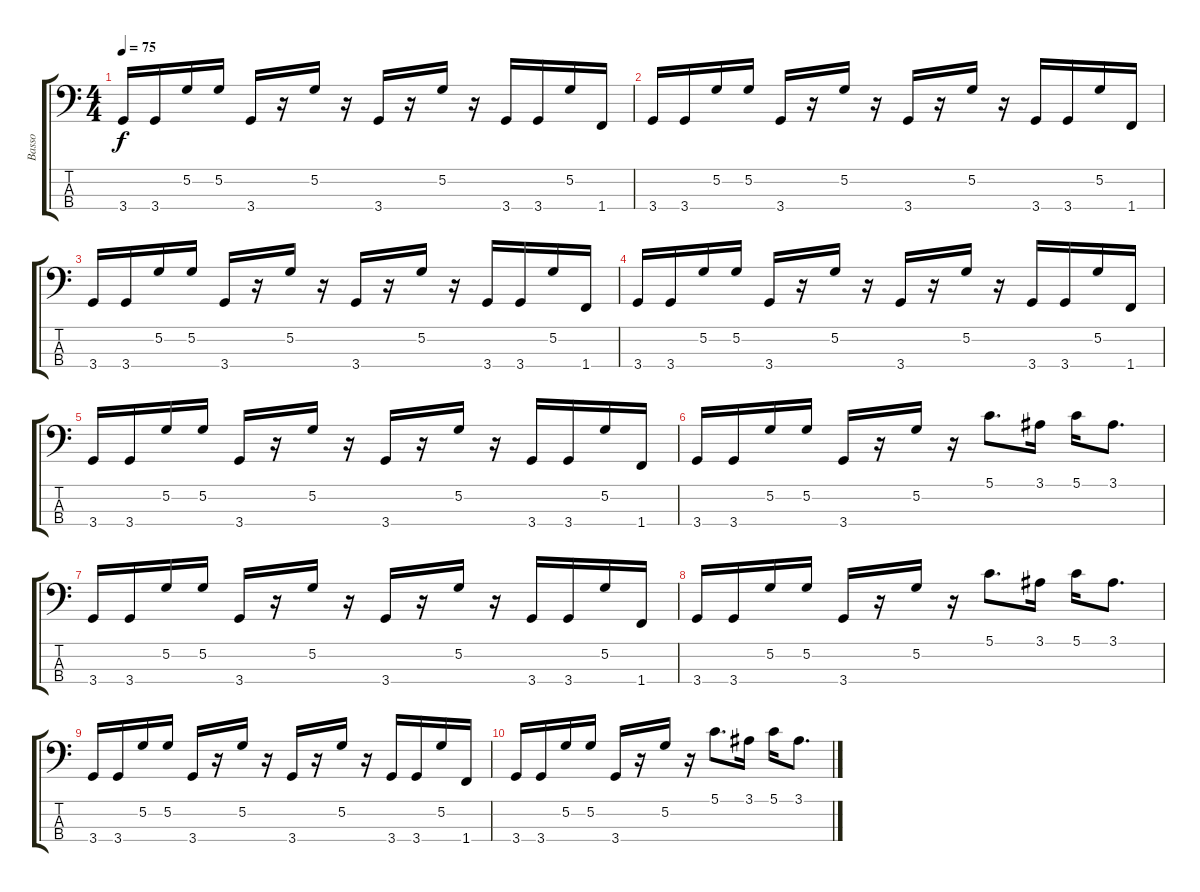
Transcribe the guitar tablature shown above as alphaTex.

\track ("Basso" "Basso") {instrument electricbassfinger}
\staff {score tabs}
\tuning (G2 D2 A1 E1) {hide}
\ts (4 4)
\tempo 75
\clef f4
\ks c
3.4.16{dy f} 3.4.16 5.2.16 5.2.16 3.4.16 r.16 5.2.16 r.16 3.4.16 r.16 5.2.16 r.16 3.4.16 3.4.16 5.2.16 1.4.16 |
3.4.16 3.4.16 5.2.16 5.2.16 3.4.16 r.16 5.2.16 r.16 3.4.16 r.16 5.2.16 r.16 3.4.16 3.4.16 5.2.16 1.4.16 |
3.4.16 3.4.16 5.2.16 5.2.16 3.4.16 r.16 5.2.16 r.16 3.4.16 r.16 5.2.16 r.16 3.4.16 3.4.16 5.2.16 1.4.16 |
3.4.16 3.4.16 5.2.16 5.2.16 3.4.16 r.16 5.2.16 r.16 3.4.16 r.16 5.2.16 r.16 3.4.16 3.4.16 5.2.16 1.4.16 |
3.4.16 3.4.16 5.2.16 5.2.16 3.4.16 r.16 5.2.16 r.16 3.4.16 r.16 5.2.16 r.16 3.4.16 3.4.16 5.2.16 1.4.16 |
3.4.16 3.4.16 5.2.16 5.2.16 3.4.16 r.16 5.2.16 r.16 5.1.8{d} 3.1.16 5.1.16 3.1.8{d} |
3.4.16 3.4.16 5.2.16 5.2.16 3.4.16 r.16 5.2.16 r.16 3.4.16 r.16 5.2.16 r.16 3.4.16 3.4.16 5.2.16 1.4.16 |
3.4.16 3.4.16 5.2.16 5.2.16 3.4.16 r.16 5.2.16 r.16 5.1.8{d} 3.1.16 5.1.16 3.1.8{d} |
3.4.16 3.4.16 5.2.16 5.2.16 3.4.16 r.16 5.2.16 r.16 3.4.16 r.16 5.2.16 r.16 3.4.16 3.4.16 5.2.16 1.4.16 |
3.4.16 3.4.16 5.2.16 5.2.16 3.4.16 r.16 5.2.16 r.16 5.1.8{d} 3.1.16 5.1.16 3.1.8{d}
